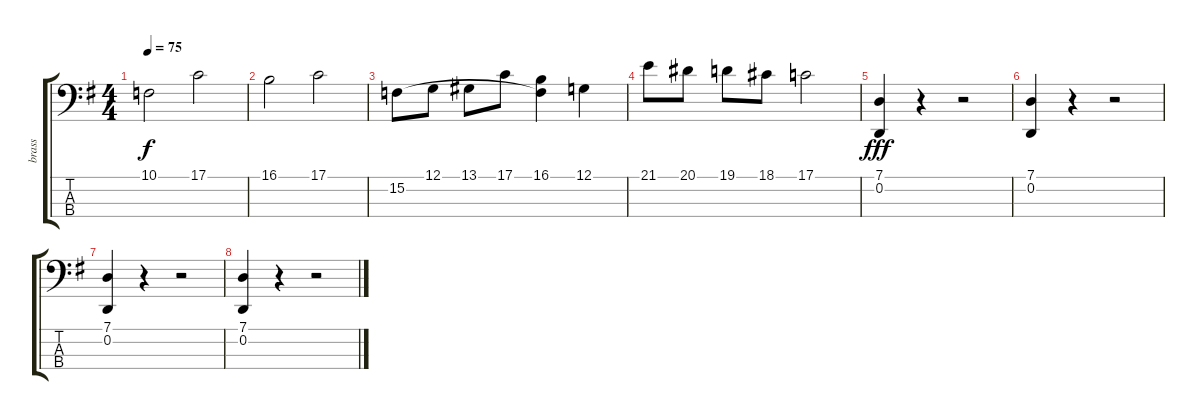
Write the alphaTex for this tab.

\track ("brass" "brass") {instrument frenchhorn}
\staff {score tabs}
\tuning (G2 D2 A1 E1) {hide}
\ts (4 4)
\tempo 75
\clef f4
\ks g
10.1.2{dy f} 17.1.2 |
16.1.2 17.1.2 |
15.2.8 12.1.8 13.1.8 17.1.8 (16.1 15.2{t}).4 12.1.4 |
21.1.8 20.1.8 19.1.8 18.1.8 17.1.2 |
(7.1 0.2).4{dy fff} r.4 r.2 |
(7.1 0.2).4 r.4 r.2 |
(7.1 0.2).4 r.4 r.2 |
(7.1 0.2).4 r.4 r.2
